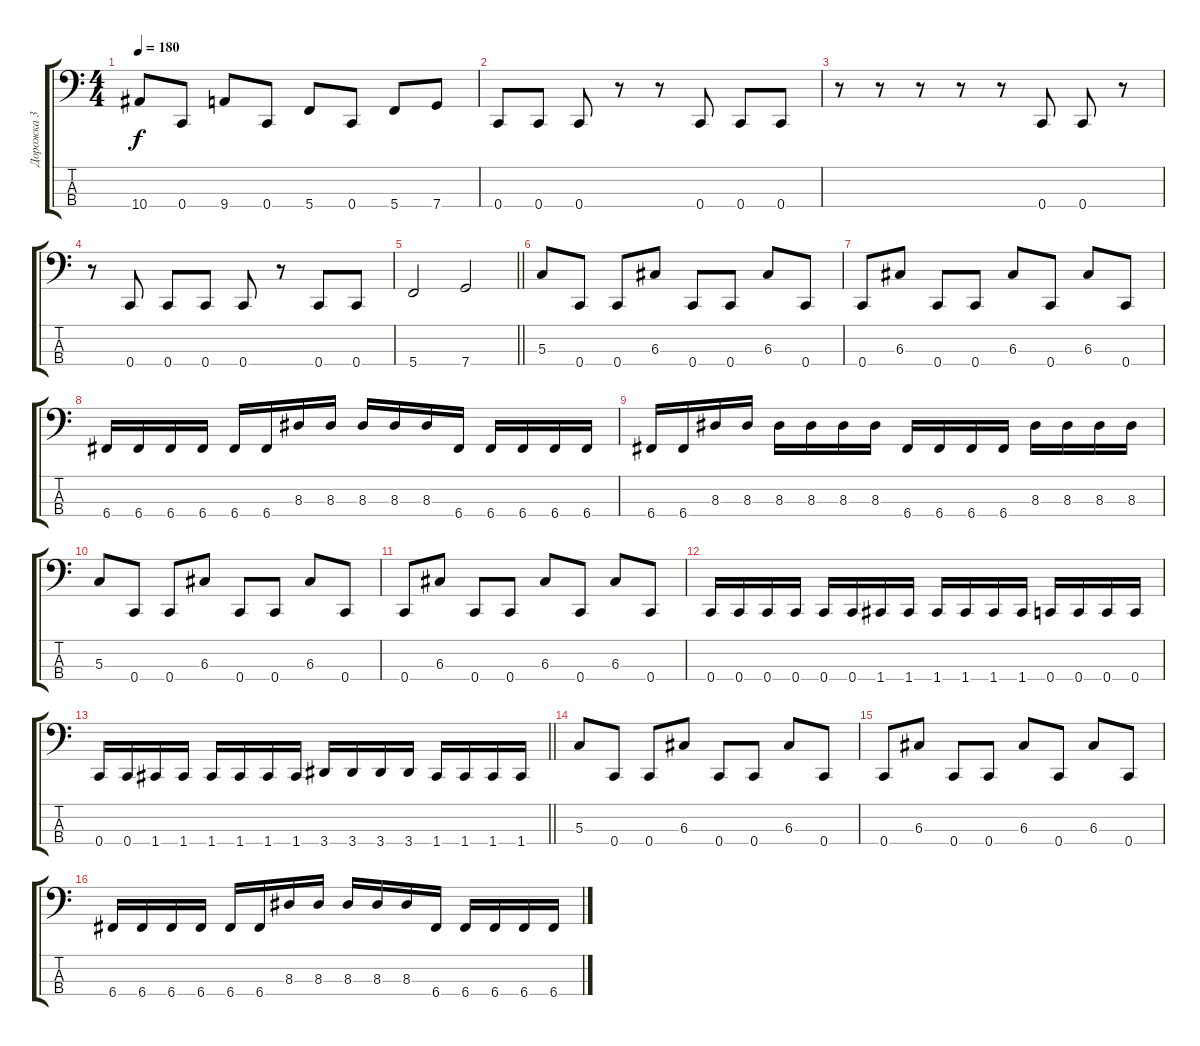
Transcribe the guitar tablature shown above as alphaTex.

\track ("Дорожка 3" "Дорожка 3") {instrument electricbassfinger}
\staff {score tabs}
\tuning (F2 C2 G1 C1) {hide}
\ts (4 4)
\tempo 180
\clef f4
\ks c
10.4.8{dy f} 0.4.8 9.4.8 0.4.8 5.4.8 0.4.8 5.4.8 7.4.8 |
0.4.8 0.4.8 0.4.8 r.8 r.8 0.4.8 0.4.8 0.4.8 |
r.8 r.8 r.8 r.8 r.8 0.4.8 0.4.8 r.8 |
r.8 0.4.8 0.4.8 0.4.8 0.4.8 r.8 0.4.8 0.4.8 |
\barLineRight lightlight
5.4.2 7.4.2 |
\section ("" "")
5.3.8 0.4.8 0.4.8 6.3.8 0.4.8 0.4.8 6.3.8 0.4.8 |
0.4.8 6.3.8 0.4.8 0.4.8 6.3.8 0.4.8 6.3.8 0.4.8 |
6.4.16 6.4.16 6.4.16 6.4.16 6.4.16 6.4.16 8.3.16 8.3.16 8.3.16 8.3.16 8.3.16 6.4.16 6.4.16 6.4.16 6.4.16 6.4.16 |
6.4.16 6.4.16 8.3.16 8.3.16 8.3.16 8.3.16 8.3.16 8.3.16 6.4.16 6.4.16 6.4.16 6.4.16 8.3.16 8.3.16 8.3.16 8.3.16 |
5.3.8 0.4.8 0.4.8 6.3.8 0.4.8 0.4.8 6.3.8 0.4.8 |
0.4.8 6.3.8 0.4.8 0.4.8 6.3.8 0.4.8 6.3.8 0.4.8 |
0.4.16 0.4.16 0.4.16 0.4.16 0.4.16 0.4.16 1.4.16 1.4.16 1.4.16 1.4.16 1.4.16 1.4.16 0.4.16 0.4.16 0.4.16 0.4.16 |
\barLineRight lightlight
0.4.16 0.4.16 1.4.16 1.4.16 1.4.16 1.4.16 1.4.16 1.4.16 3.4.16 3.4.16 3.4.16 3.4.16 1.4.16 1.4.16 1.4.16 1.4.16 |
5.3.8 0.4.8 0.4.8 6.3.8 0.4.8 0.4.8 6.3.8 0.4.8 |
0.4.8 6.3.8 0.4.8 0.4.8 6.3.8 0.4.8 6.3.8 0.4.8 |
6.4.16 6.4.16 6.4.16 6.4.16 6.4.16 6.4.16 8.3.16 8.3.16 8.3.16 8.3.16 8.3.16 6.4.16 6.4.16 6.4.16 6.4.16 6.4.16
